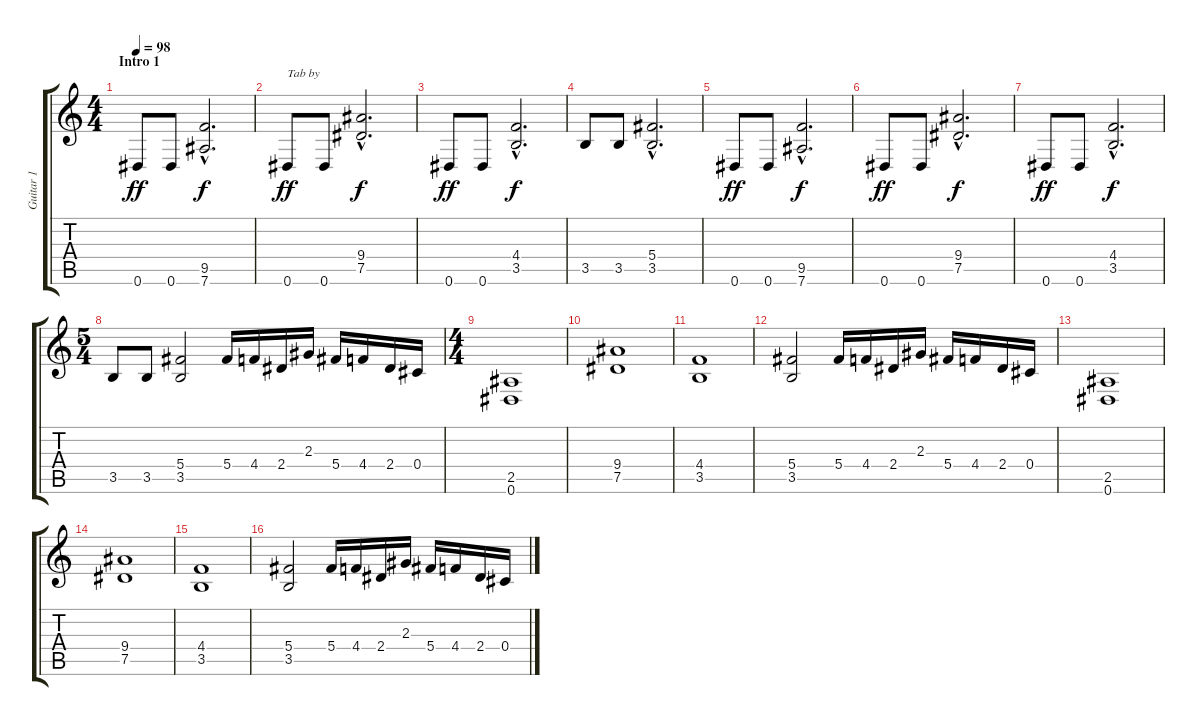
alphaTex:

\track ("Guitar 1" "Guitar 1") {instrument distortionguitar}
\staff {score tabs}
\tuning (Eb4 Bb3 Gb3 Db3 Ab2 Eb2) {hide}
\ts (4 4)
\section ("" "Intro 1")
\tempo 98
\clef g2
\ks c
0.6.8{dy ff instrument distortionguitar} 0.6.8 (9.5{hac} 7.6{hac}).2{d dy f} |
0.6.8{txt "Tab by" dy ff} 0.6.8 (9.4{hac} 7.5{hac}).2{d dy f} |
0.6.8{dy ff} 0.6.8 (4.4{hac} 3.5{hac}).2{d dy f} |
3.5.8 3.5.8 (5.4{hac} 3.5{hac}).2{d} |
0.6.8{dy ff} 0.6.8 (9.5{hac} 7.6{hac}).2{d dy f} |
0.6.8{dy ff} 0.6.8 (9.4{hac} 7.5{hac}).2{d dy f} |
0.6.8{dy ff} 0.6.8 (4.4{hac} 3.5{hac}).2{d dy f} |
\ts (5 4)
3.5.8 3.5.8 (5.4 3.5).2 5.4.16 4.4.16 2.4.16 2.3.16 5.4.16 4.4.16 2.4.16 0.4.16 |
\ts (4 4)
(2.5 0.6).1 |
(9.4 7.5).1 |
(4.4 3.5).1 |
(5.4 3.5).2 5.4.16 4.4.16 2.4.16 2.3.16 5.4.16 4.4.16 2.4.16 0.4.16 |
(2.5 0.6).1 |
(9.4 7.5).1 |
(4.4 3.5).1 |
(5.4 3.5).2 5.4.16 4.4.16 2.4.16 2.3.16 5.4.16 4.4.16 2.4.16 0.4.16
